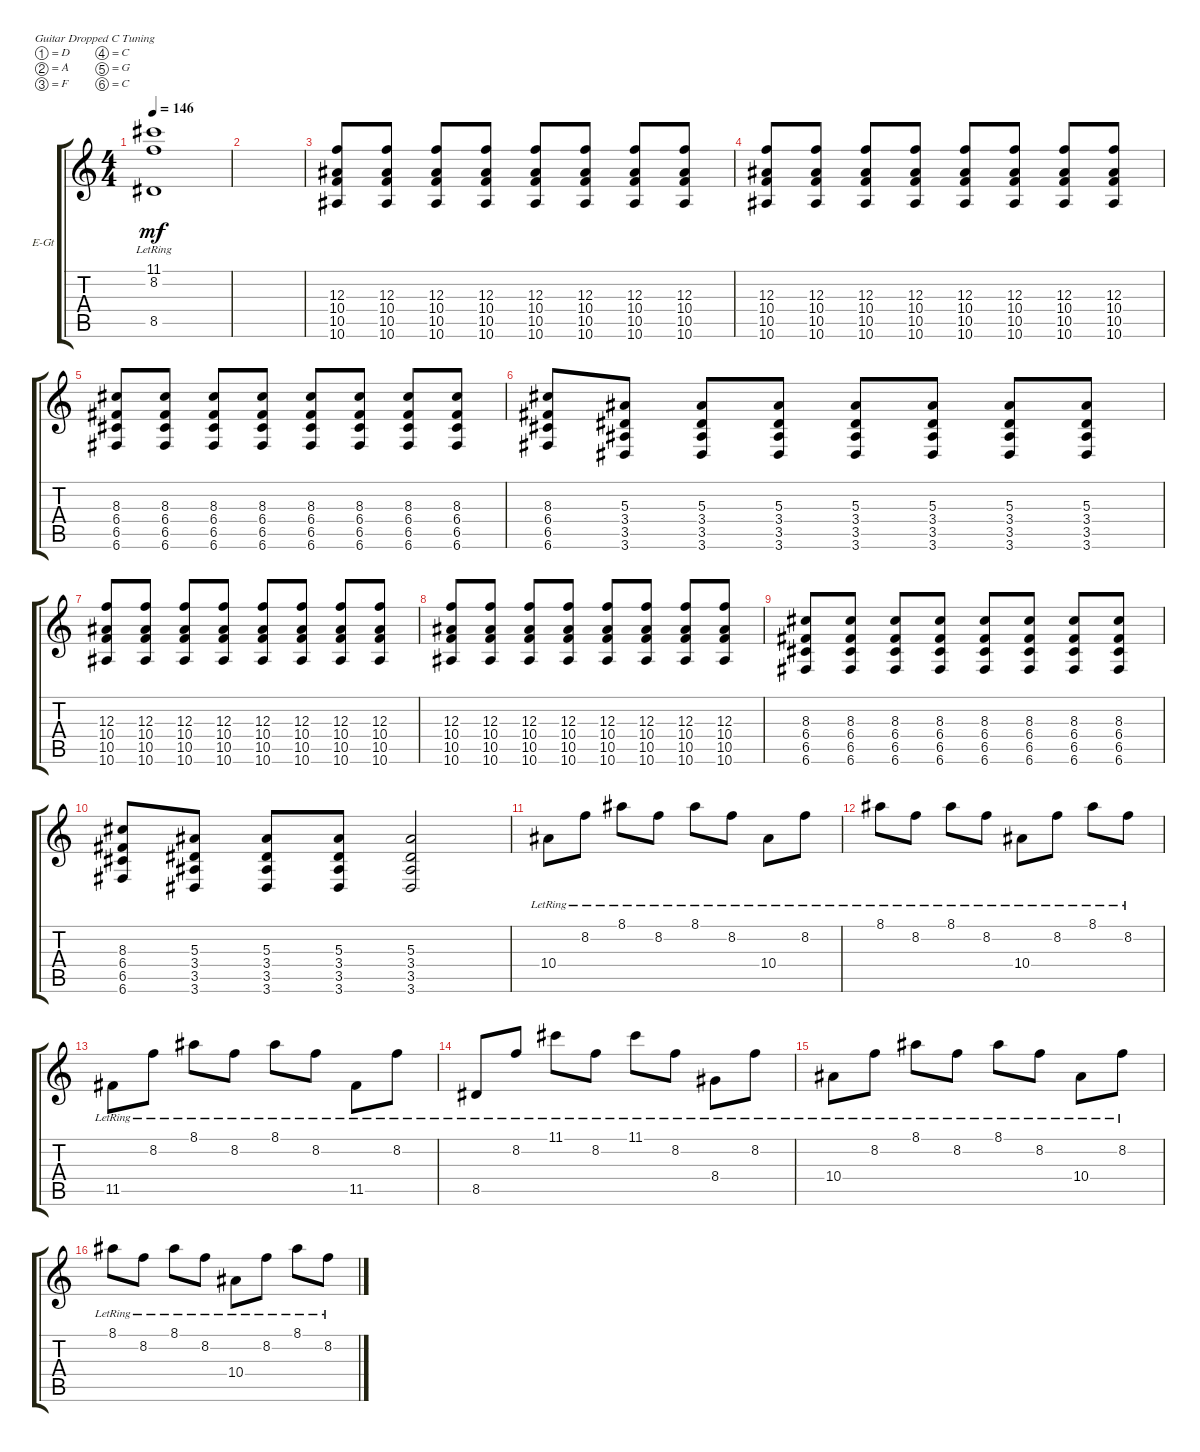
\defaultSystemsLayout 4
\bracketExtendMode groupsimilarinstruments
\firstSystemTrackNameOrientation horizontal
\otherSystemsTrackNameOrientation horizontal
\track ("Guitar Right" "E-Gt") {instrument distortionguitar}
\staff {score tabs}
\tuning (D4 A3 F3 C3 G2 C2)
\ts (4 4)
\tempo 146
\clef g2
\ks c
(11.1{lr t} 8.2{lr t} 8.5{lr t}).1{dy mf} |
|
(10.6 10.5 10.4 12.3).8 (10.6 10.5 10.4 12.3).8 (10.6 10.5 10.4 12.3).8 (10.6 10.5 10.4 12.3).8 (10.6 10.5 10.4 12.3).8 (10.6 10.5 10.4 12.3).8 (10.6 10.5 10.4 12.3).8 (10.6 10.5 10.4 12.3).8 |
(10.6 10.5 10.4 12.3).8 (10.6 10.5 10.4 12.3).8 (10.6 10.5 10.4 12.3).8 (10.6 10.5 10.4 12.3).8 (10.6 10.5 10.4 12.3).8 (10.6 10.5 10.4 12.3).8 (10.6 10.5 10.4 12.3).8 (10.6 10.5 10.4 12.3).8 |
(6.5 6.6 8.3 6.4).8 (6.5 6.6 8.3 6.4).8 (6.5 6.6 8.3 6.4).8 (6.5 6.6 8.3 6.4).8 (6.5 6.6 8.3 6.4).8 (6.5 6.6 8.3 6.4).8 (6.5 6.6 8.3 6.4).8 (6.5 6.6 8.3 6.4).8 |
(6.5 6.6 8.3 6.4).8 (3.6 3.5 3.4 5.3).8 (3.6 3.5 3.4 5.3).8 (3.6 3.5 3.4 5.3).8 (3.6 3.5 3.4 5.3).8 (3.6 3.5 3.4 5.3).8 (3.6 3.5 3.4 5.3).8 (3.6 3.5 3.4 5.3).8 |
(10.6 10.5 10.4 12.3).8 (10.6 10.5 10.4 12.3).8 (10.6 10.5 10.4 12.3).8 (10.6 10.5 10.4 12.3).8 (10.6 10.5 10.4 12.3).8 (10.6 10.5 10.4 12.3).8 (10.6 10.5 10.4 12.3).8 (10.6 10.5 10.4 12.3).8 |
(10.6 10.5 10.4 12.3).8 (10.6 10.5 10.4 12.3).8 (10.6 10.5 10.4 12.3).8 (10.6 10.5 10.4 12.3).8 (10.6 10.5 10.4 12.3).8 (10.6 10.5 10.4 12.3).8 (10.6 10.5 10.4 12.3).8 (10.6 10.5 10.4 12.3).8 |
(6.5 6.6 8.3 6.4).8 (6.5 6.6 8.3 6.4).8 (6.5 6.6 8.3 6.4).8 (6.5 6.6 8.3 6.4).8 (6.5 6.6 8.3 6.4).8 (6.5 6.6 8.3 6.4).8 (6.5 6.6 8.3 6.4).8 (6.5 6.6 8.3 6.4).8 |
(6.5 6.6 8.3 6.4).8 (3.6 3.5 3.4 5.3).8 (3.6 3.5 3.4 5.3).8 (3.6 3.5 3.4 5.3).8 (3.6 3.5 3.4 5.3).2 |
10.4{lr}.8 8.2{lr}.8 8.1{lr}.8 8.2{lr}.8 8.1{lr}.8 8.2{lr}.8 10.4{lr}.8 8.2{lr}.8 |
8.1{lr}.8 8.2{lr}.8 8.1{lr}.8 8.2{lr}.8 10.4{lr}.8 8.2{lr}.8 8.1{lr}.8 8.2{lr}.8 |
11.5{lr}.8 8.2{lr}.8 8.1{lr}.8 8.2{lr}.8 8.1{lr}.8 8.2{lr}.8 11.5{lr}.8 8.2{lr}.8 |
8.5{lr}.8 8.2{lr}.8 11.1{lr}.8 8.2{lr}.8 11.1{lr}.8 8.2{lr}.8 8.4{lr}.8 8.2{lr}.8 |
10.4{lr}.8 8.2{lr}.8 8.1{lr}.8 8.2{lr}.8 8.1{lr}.8 8.2{lr}.8 10.4{lr}.8 8.2{lr}.8 |
8.1{lr}.8 8.2{lr}.8 8.1{lr}.8 8.2{lr}.8 10.4{lr}.8 8.2{lr}.8 8.1{lr}.8 8.2{lr}.8
